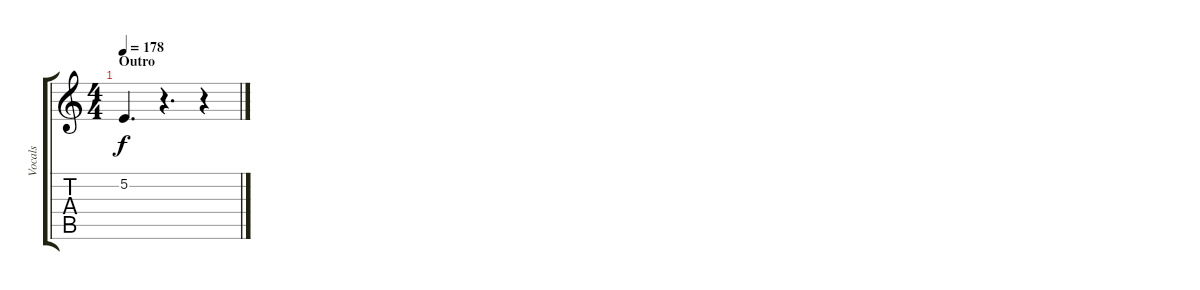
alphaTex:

\track ("Vocals" "Vocals") {instrument altosax}
\staff {score tabs}
\tuning (E4 B3 G3 D3 A2 E2) {hide}
\ts (4 4)
\section ("" "Outro")
\tempo 178
\clef g2
\ks c
5.2{t}.4{d dy f} r.4{d} r.4
